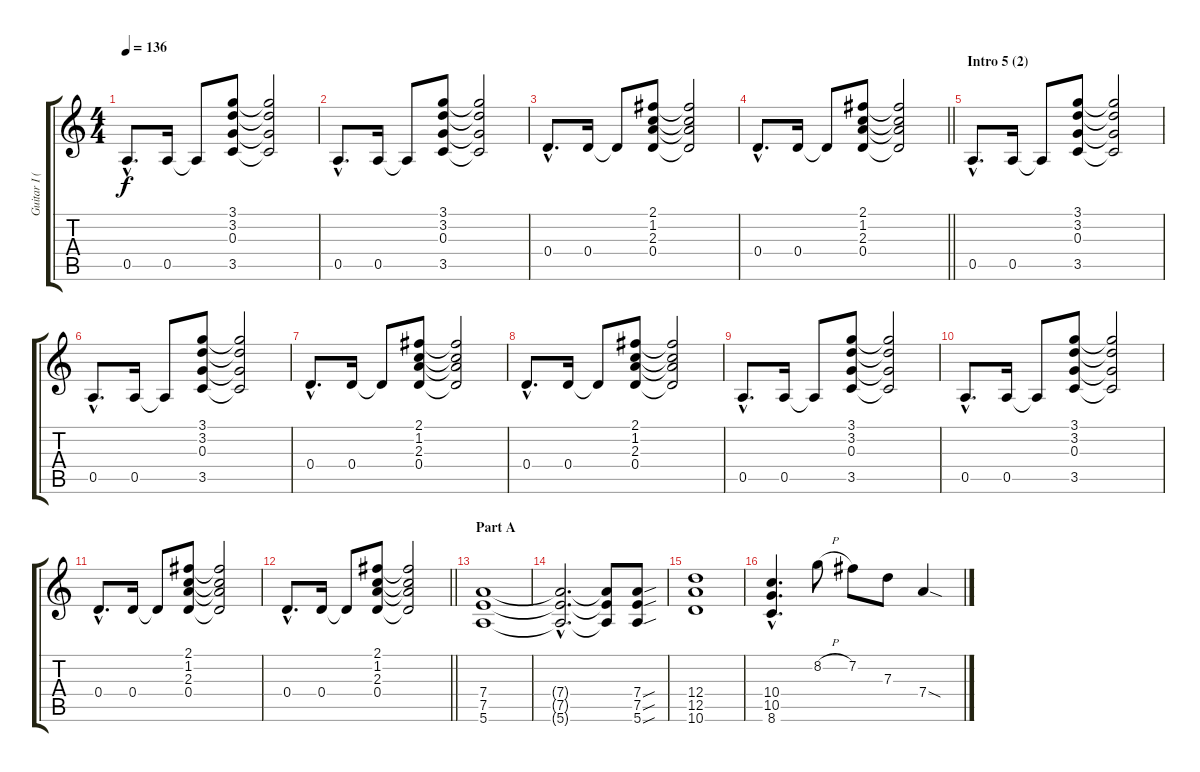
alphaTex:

\track ("Guitar I (Daita)" "Guitar I (") {instrument distortionguitar}
\staff {score tabs}
\tuning (E4 B3 G3 D3 A2 E2) {hide}
\ts (4 4)
\tempo 136
\clef g2
\ks c
0.5{hac}.8{d dy f} 0.5.16 0.5{t}.8 (3.1 3.2 0.3 3.5).8 (3.1{t} 3.2{t} 0.3{t} 3.5{t}).2 |
0.5{hac}.8{d} 0.5.16 0.5{t}.8 (3.1 3.2 0.3 3.5).8 (3.1{t} 3.2{t} 0.3{t} 3.5{t}).2 |
0.4{hac}.8{d} 0.4.16 0.4{t}.8 (2.1 1.2 2.3 0.4).8 (2.1{t} 1.2{t} 2.3{t} 0.4{t}).2 |
\barLineRight lightlight
0.4{hac}.8{d} 0.4.16 0.4{t}.8 (2.1 1.2 2.3 0.4).8 (2.1{t} 1.2{t} 2.3{t} 0.4{t}).2 |
\section ("" "Intro 5 (2)")
0.5{hac}.8{d} 0.5.16 0.5{t}.8 (3.1 3.2 0.3 3.5).8 (3.1{t} 3.2{t} 0.3{t} 3.5{t}).2 |
0.5{hac}.8{d} 0.5.16 0.5{t}.8 (3.1 3.2 0.3 3.5).8 (3.1{t} 3.2{t} 0.3{t} 3.5{t}).2 |
0.4{hac}.8{d} 0.4.16 0.4{t}.8 (2.1 1.2 2.3 0.4).8 (2.1{t} 1.2{t} 2.3{t} 0.4{t}).2 |
0.4{hac}.8{d} 0.4.16 0.4{t}.8 (2.1 1.2 2.3 0.4).8 (2.1{t} 1.2{t} 2.3{t} 0.4{t}).2 |
0.5{hac}.8{d} 0.5.16 0.5{t}.8 (3.1 3.2 0.3 3.5).8 (3.1{t} 3.2{t} 0.3{t} 3.5{t}).2 |
0.5{hac}.8{d} 0.5.16 0.5{t}.8 (3.1 3.2 0.3 3.5).8 (3.1{t} 3.2{t} 0.3{t} 3.5{t}).2 |
0.4{hac}.8{d} 0.4.16 0.4{t}.8 (2.1 1.2 2.3 0.4).8 (2.1{t} 1.2{t} 2.3{t} 0.4{t}).2 |
\barLineRight lightlight
0.4{hac}.8{d} 0.4.16 0.4{t}.8 (2.1 1.2 2.3 0.4).8 (2.1{t} 1.2{t} 2.3{t} 0.4{t}).2 |
\section ("" "Part A")
(7.4 7.5 5.6).1 |
(7.4{hac t} 7.5{hac t} 5.6{hac t}).2{d} (7.4{t} 7.5{t} 5.6{t}).8 (7.4{sou} 7.5{sou} 5.6{sou}).8 |
(12.4 12.5 10.6).1 |
(10.4{hac} 10.5{hac} 8.6{hac}).4{d} 8.2{h}.8 7.2.8 7.3.8 7.4{sod}.4
